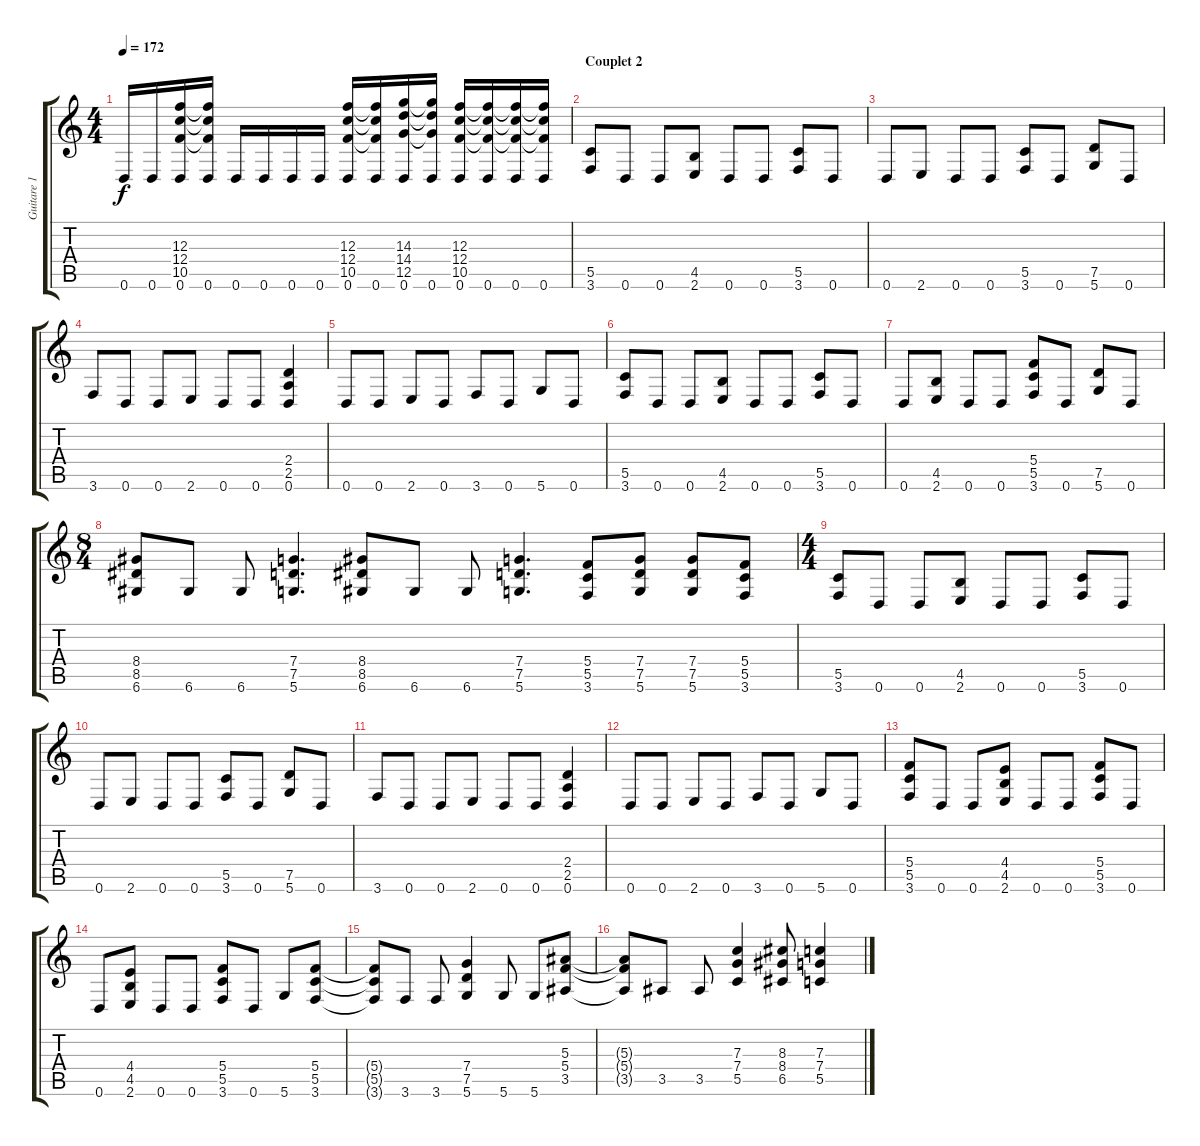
\track ("Guitare 1" "Guitare 1") {instrument distortionguitar}
\staff {score tabs}
\tuning (D4 A3 F3 C3 G2 D2) {hide}
\ts (4 4)
\tempo 172
\clef g2
\ks c
0.6.16{dy f} 0.6.16 (12.3 12.4 10.5 0.6).16 (12.3{t} 12.4{t} 10.5{t} 0.6).16 0.6.16 0.6.16 0.6.16 0.6.16 (12.3 12.4 10.5 0.6).16 (12.3{t} 12.4{t} 10.5{t} 0.6).16 (14.3 14.4 12.5 0.6).16 (14.3{t} 14.4{t} 12.5{t} 0.6).16 (12.3 12.4 10.5 0.6).16 (12.3{t} 12.4{t} 10.5{t} 0.6).16 (12.3{t} 12.4{t} 10.5{t} 0.6).16 (12.3{t} 12.4{t} 10.5{t} 0.6).16 |
\section ("" "Couplet 2")
(5.5 3.6).8 0.6.8 0.6.8 (4.5 2.6).8 0.6.8 0.6.8 (5.5 3.6).8 0.6.8 |
0.6.8 2.6.8 0.6.8 0.6.8 (5.5 3.6).8 0.6.8 (7.5 5.6).8 0.6.8 |
3.6.8 0.6.8 0.6.8 2.6.8 0.6.8 0.6.8 (2.4 2.5 0.6).4 |
0.6.8 0.6.8 2.6.8 0.6.8 3.6.8 0.6.8 5.6.8 0.6.8 |
(5.5 3.6).8 0.6.8 0.6.8 (4.5 2.6).8 0.6.8 0.6.8 (5.5 3.6).8 0.6.8 |
0.6.8 (4.5 2.6).8 0.6.8 0.6.8 (5.4 5.5 3.6).8 0.6.8 (7.5 5.6).8 0.6.8 |
\ts (8 4)
(8.4 8.5 6.6).8 6.6.8 6.6.8 (7.4 7.5 5.6).4{d} (8.4 8.5 6.6).8 6.6.8 6.6.8 (7.4 7.5 5.6).4{d} (5.4 5.5 3.6).8 (7.4 7.5 5.6).8 (7.4 7.5 5.6).8 (5.4 5.5 3.6).8 |
\ts (4 4)
(5.5 3.6).8 0.6.8 0.6.8 (4.5 2.6).8 0.6.8 0.6.8 (5.5 3.6).8 0.6.8 |
0.6.8 2.6.8 0.6.8 0.6.8 (5.5 3.6).8 0.6.8 (7.5 5.6).8 0.6.8 |
3.6.8 0.6.8 0.6.8 2.6.8 0.6.8 0.6.8 (2.4 2.5 0.6).4 |
0.6.8 0.6.8 2.6.8 0.6.8 3.6.8 0.6.8 5.6.8 0.6.8 |
(5.4 5.5 3.6).8 0.6.8 0.6.8 (4.4 4.5 2.6).8 0.6.8 0.6.8 (5.4 5.5 3.6).8 0.6.8 |
0.6.8 (4.4 4.5 2.6).8 0.6.8 0.6.8 (5.4 5.5 3.6).8 0.6.8 5.6.8 (5.4 5.5 3.6).8 |
(5.4{t} 5.5{t} 3.6{t}).8 3.6.8 3.6.8 (7.4 7.5 5.6).4 5.6.8 5.6.8 (5.3 5.4 3.5).8 |
(5.3{t} 5.4{t} 3.5{t}).8 3.5.8 3.5.8 (7.3 7.4 5.5).4 (8.3 8.4 6.5).8 (7.3{ss} 7.4{ss} 5.5{ss}).4
